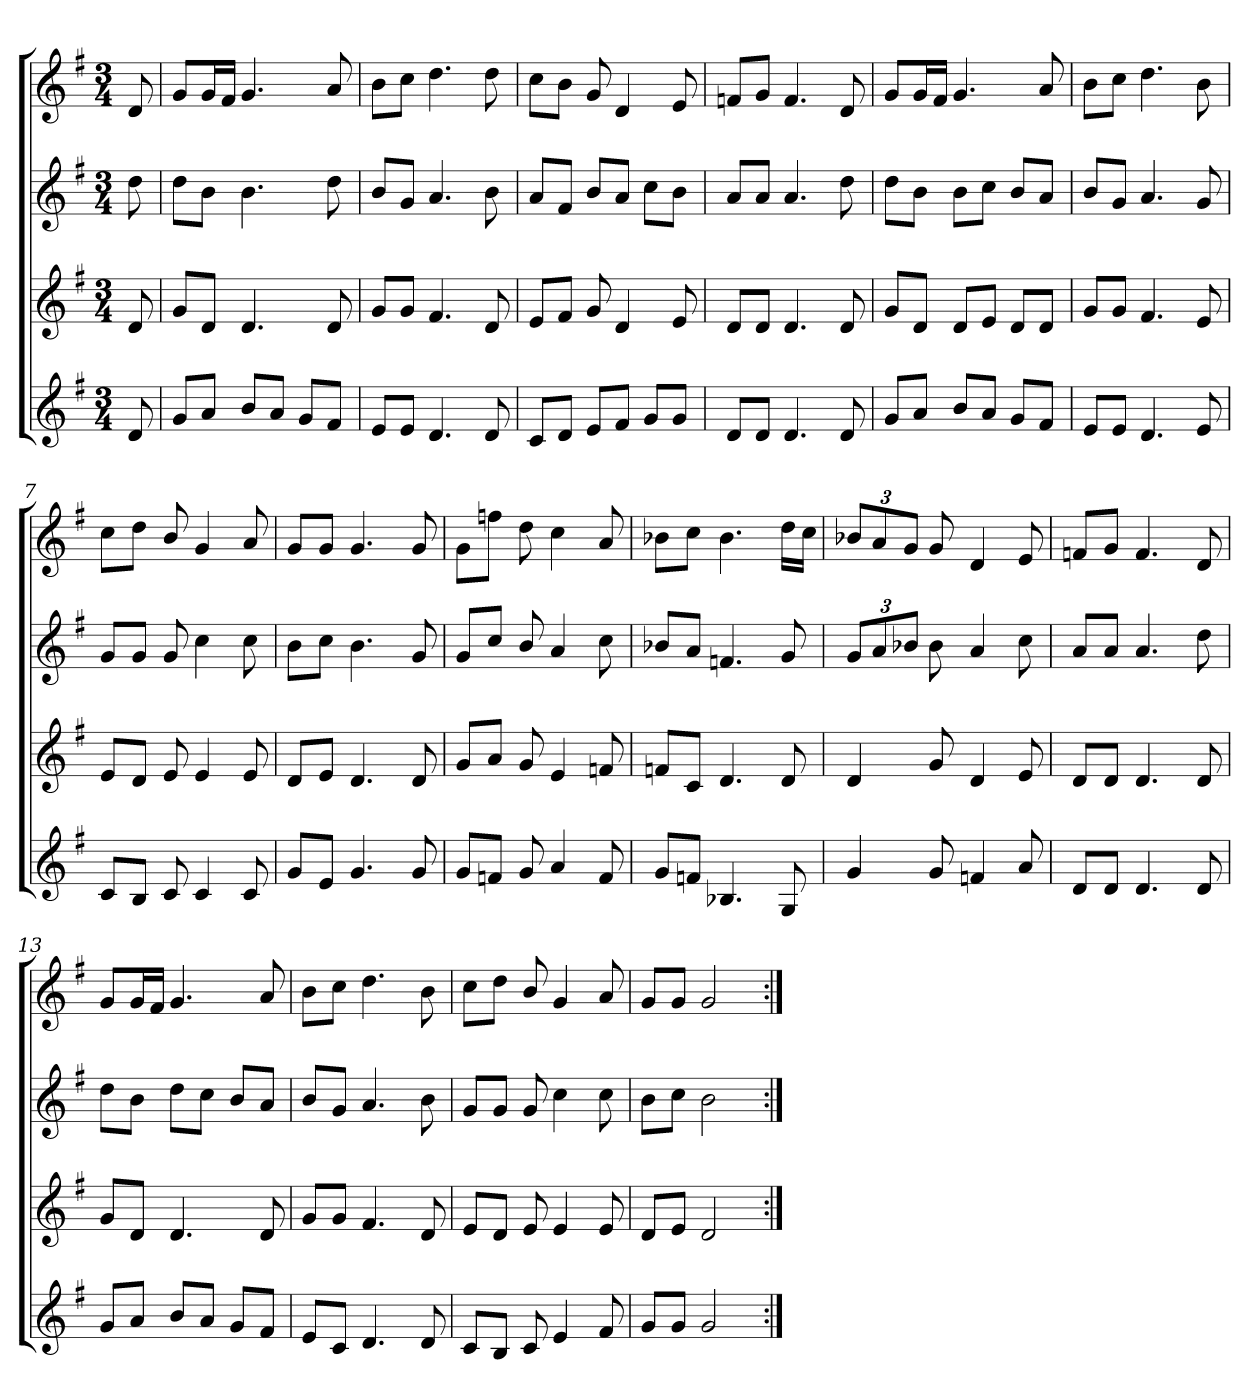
**kern	**kern	**kern	**kern
*part4	*part3	*part2	*part1
*staff4	*staff3	*staff2	*staff1
*clefG2	*clefG2	*clefG2	*clefG2
*k[f#]	*k[f#]	*k[f#]	*k[f#]
*G:	*G:	*G:	*G:
*M3/4	*M3/4	*M3/4	*M3/4
*MM60	*MM60	*MM60	*MM60
=	=	=	=
8d/	8d/	8dd\	8d/
=1	=1	=1	=1
8g/L	8g/L	8dd\L	8g/L
8a/J	8d/J	8b\J	16g/L
.	.	.	16f#/JJ
8b/L	4.d/	4.b\	4.g/
8a/J	.	.	.
8g/L	.	.	.
8f#/J	8d/	8dd\	8a/
=2	=2	=2	=2
8e/L	8g/L	8b/L	8b\L
8e/J	8g/J	8g/J	8cc\J
4.d/	4.f#/	4.a/	4.dd\
8d/	8d/	8b\	8dd\
=3	=3	=3	=3
8c/L	8e/L	8a/L	8cc\L
8d/J	8f#/J	8f#/J	8b\J
8e/L	8g/	8b/L	8g/
8f#/J	4d/	8a/J	4d/
8g/L	.	8cc\L	.
8g/J	8e/	8b\J	8e/
=4	=4	=4	=4
8d/L	8d/L	8a/L	8fn/L
8d/J	8d/J	8a/J	8g/J
4.d/	4.d/	4.a/	4.f/
8d/	8d/	8dd\	8d/
=5	=5	=5	=5
8g/L	8g/L	8dd\L	8g/L
8a/J	8d/J	8b\J	16g/L
.	.	.	16f#/JJ
8b/L	8d/L	8b\L	4.g/
8a/J	8e/J	8cc\J	.
8g/L	8d/L	8b/L	.
8f#/J	8d/J	8a/J	8a/
!!LO:LB:g=z
=6	=6	=6	=6
8e/L	8g/L	8b/L	8b\L
8e/J	8g/J	8g/J	8cc\J
4.d/	4.f#/	4.a/	4.dd\
8e/	8e/	8g/	8b\
=7	=7	=7	=7
8c/L	8e/L	8g/L	8cc\L
8B/J	8d/J	8g/J	8dd\J
8c/	8e/	8g/	8b/
4c/	4e/	4cc\	4g/
8c/	8e/	8cc\	8a/
=8	=8	=8	=8
8g/L	8d/L	8b\L	8g/L
8e/J	8e/J	8cc\J	8g/J
4.g/	4.d/	4.b\	4.g/
8g/	8d/	8g/	8g/
=9	=9	=9	=9
8g/L	8g/L	8g/L	8g\L
8fn/J	8a/J	8cc/J	8ffn\J
8g/	8g/	8b/	8dd\
4a/	4e/	4a/	4cc\
8f/	8fn/	8cc\	8a/
=10	=10	=10	=10
8g/L	8fn/L	8b-X/L	8b-X\L
8fn/J	8c/J	8a/J	8cc\J
4.B-X/	4.d/	4.fn/	4.b-\
8G/	8d/	8g/	16dd\LL
.	.	.	16cc\JJ
!!LO:LB:g=z
=11	=11	=11	=11
*	*	*Xbrackettup	*Xbrackettup
4g/	4d/	12g/L	12b-X/L
.	.	12a/	12a/
.	.	12b-X/J	12g/J
8g/	8g/	8b-\	8g/
4fn/	4d/	4a/	4d/
8a/	8e/	8cc\	8e/
=12	=12	=12	=12
8d/L	8d/L	8a/L	8fn/L
8d/J	8d/J	8a/J	8g/J
4.d/	4.d/	4.a/	4.f/
8d/	8d/	8dd\	8d/
=13	=13	=13	=13
8g/L	8g/L	8dd\L	8g/L
8a/J	8d/J	8b\J	16g/L
.	.	.	16f#/JJ
8b/L	4.d/	8dd\L	4.g/
8a/J	.	8cc\J	.
8g/L	.	8b/L	.
8f#/J	8d/	8a/J	8a/
=14	=14	=14	=14
8e/L	8g/L	8b/L	8b\L
8c/J	8g/J	8g/J	8cc\J
4.d/	4.f#/	4.a/	4.dd\
8d/	8d/	8b\	8b\
=15	=15	=15	=15
8c/L	8e/L	8g/L	8cc\L
8B/J	8d/J	8g/J	8dd\J
8c/	8e/	8g/	8b/
4e/	4e/	4cc\	4g/
8f#/	8e/	8cc\	8a/
=16	=16	=16	=16
8g/L	8d/L	8b\L	8g/L
8g/J	8e/J	8cc\J	8g/J
2g/	2d/	2b\	2g/
=:|!	=:|!	=:|!	=:|!
*-	*-	*-	*-
